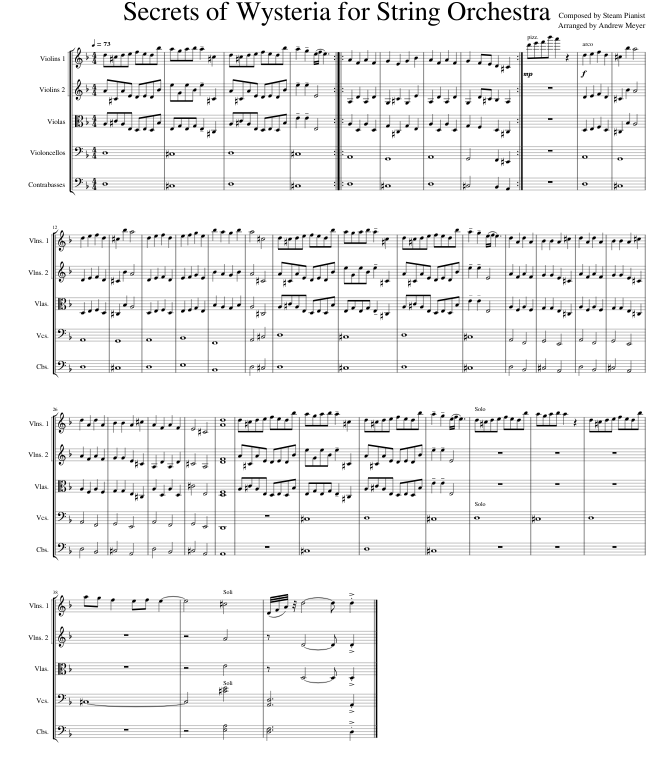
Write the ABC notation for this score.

X:1
%%score [ [ 1 2 ] 3 4 5 ]
L:1/8
Q:1/4=73
M:4/4
I:linebreak $
K:F
V:1 treble
V:2 treble
V:3 alto
V:4 bass
V:5 bass transpose=-12
V:1
 d^cde fedb | agab !tenuto!a2 ^c2 | d^cde fedb | !tenuto!a2 !tenuto!g2 (e/f/ e3) :: A2 F2 A2 F2 | %5
 G2 E2 G2 B2 | A2 F2 A2 F2 | G2 FE D2 ^C2 :|!mp! d'e'f'b' a'2 z2 |!f! d2 e2 f2 d2 | %10
 ^c2 b2 a4 |$ d2 e2 f2 d2 | ^c2 b2 a4 | d2 e2 f2 d2 | e2 f2 g2 e2 | %15
 b2 a2 g2 b2 | a4 ^c4 | d^cde fedb | agab !tenuto!a2 ^c2 | d^cde fedb | %20
 !tenuto!a2 !tenuto!g2 (e/f/ e3) | d2 A2 d2 A2 | B2 B2 A2 ^c2 | d2 A2 d2 A2 | B2 B2 A2 ^c2 |$ %25
 d2 A2 d2 A2 | B2 B2 A2 ^c2 | A2 F2 A2 F2 | E4 ^C4 | [Ad]8 | %30
 d^cde fedb | agab !tenuto!a2 ^c2 | d^cde fedb | !tenuto!a2 !tenuto!g2 (e/f/ e3) | d^cde fedb | %35
 agab a2 z2 | d^cde fedb |$ ag f2 ef e2- | e4 ^c4 | (D/4F/4A/4) z/4 d4- d !>!.d2 |] %40
V:2
 A^CAE DEDB | eGeB !tenuto!e2 ^C2 | A^CAE DEDB | !tenuto!e2 !tenuto!e2 E4 :: A,2 D2 A,2 D2 | %5
 G,2 ^C2 G,2 E2 | A,2 D2 A,2 D2 | G,2 D^C B,2 A,2 :| z8 | D2 E2 F2 D2 | %10
 ^C2 B2 A4 |$ D2 E2 F2 D2 | ^C2 B2 A4 | D2 E2 F2 D2 | E2 F2 G2 E2 | %15
 B2 A2 G2 B2 | A4 ^C4 | A^CAE DEDB | eGeB !tenuto!e2 ^C2 | A^CAE DEDB | %20
 !tenuto!e2 !tenuto!e2 E4 | A2 F2 A2 F2 | G2 G2 E2 ^C2 | A2 F2 A2 F2 | G2 G2 E2 ^C2 |$ %25
 A2 F2 A2 F2 | G2 G2 E2 ^C2 | A,2 D2 A,2 D2 | ^C4 A,4 | [DF]8 | %30
 A^CAE DEDB | eGeB !tenuto!e2 ^C2 | A^CAE DEDB | !tenuto!e2 !tenuto!e2 E4 | z8 | %35
 z8 | z8 |$ z8 | z4 A4 | z D4- D !>!.D2 |] %40
V:3
 A,^CA,E, D,E,D,B, | E,G,E,G, !tenuto!E,2 ^C,2 | A,^CA,E, D,E,D,B, | !tenuto!E2 !tenuto!E2 E,4 :: A,2 D,2 A,2 D,2 | %5
 G,2 ^C,2 G,2 E,2 | A,2 D,2 A,2 D,2 | G,2 F,2 D,2 ^C,2 :| z8 | D,2 E,2 F,2 D,2 | %10
 ^C,2 B,2 A,4 |$ D,2 E,2 F,2 D,2 | ^C,2 B,2 A,4 | D,2 E,2 F,2 D,2 | E,2 F,2 G,2 E,2 | %15
 B,2 A,2 G,2 B,2 | A,4 ^C,4 | A,^CA,E, D,E,D,B, | E,G,E,G, !tenuto!E,2 ^C,2 | A,^CA,E, D,E,D,B, | %20
 !tenuto!E2 !tenuto!E2 E,4 | A,2 F,2 A,2 F,2 | G,2 G,2 E,2 ^C,2 | A,2 F,2 A,2 F,2 | G,2 G,2 E,2 ^C,2 |$ %25
 A,2 F,2 A,2 F,2 | G,2 G,2 E,2 ^C,2 | A,2 D,2 A,2 D,2 | ^C4 E,4 | [D,F,]8 | %30
 A,^CA,E, D,E,D,B, | E,G,E,G, !tenuto!E,2 ^C,2 | A,^CA,E, D,E,D,B, | !tenuto!E2 !tenuto!E2 E,4 | z8 | %35
 z8 | z8 |$ z8 | z4 E4 | z D,4- D, !>!.D,2 |] %40
V:4
 D,8 | ^C,8 | D,8 | ^C,8 :: A,,8 | %5
 G,,8 | A,,8 | G,,4 F,,2 ^E,,2 :| z8 | A,,8 | %10
 G,,8 |$ A,,8 | G,,8 | A,,8 | B,,8 | %15
 F,,8 | A,,4 ^C,4 | D,8 | ^C,8 | D,8 | %20
 ^C,8 | A,,4 F,,4 | G,,4 E,,4 | A,,4 F,,4 | G,,4 E,,4 |$ %25
 A,,4 F,,4 | G,,4 E,,4 | A,,4 F,,4 | G,,4 E,,4 | D,,8 | %30
 z8 | ^C,8 | D,8 | ^C,8 | D,8 | %35
 ^C,8 | D,8 |$ ^C,8- | C,4 [^CE]4 | [A,,D,]6 !>!.A,,2 |] %40
V:5
 D,8 | ^C,8 | D,8 | ^C,8 :: D,8 | %5
 ^C,8 | D,8 | ^C,4 B,,2 A,,2 :| z8 | D,8 | %10
 ^C,8 |$ D,8 | ^C,8 | D,8 | E,8 | %15
 B,,8 | D,4 ^C,4 | D,8 | ^C,8 | D,8 | %20
 ^C,8 | D,4 B,,4 | ^C,4 A,,4 | D,4 B,,4 | ^C,4 A,,4 |$ %25
 D,4 B,,4 | ^C,4 A,,4 | D,4 B,,4 | ^C,4 A,,4 | A,,8 | %30
 z8 | ^C,8 | D,8 | ^C,8 | z8 | %35
 z8 | z8 |$ z8 | z4 [E,A,]4 | [D,F,]6 !>!.D,2 |] %40
